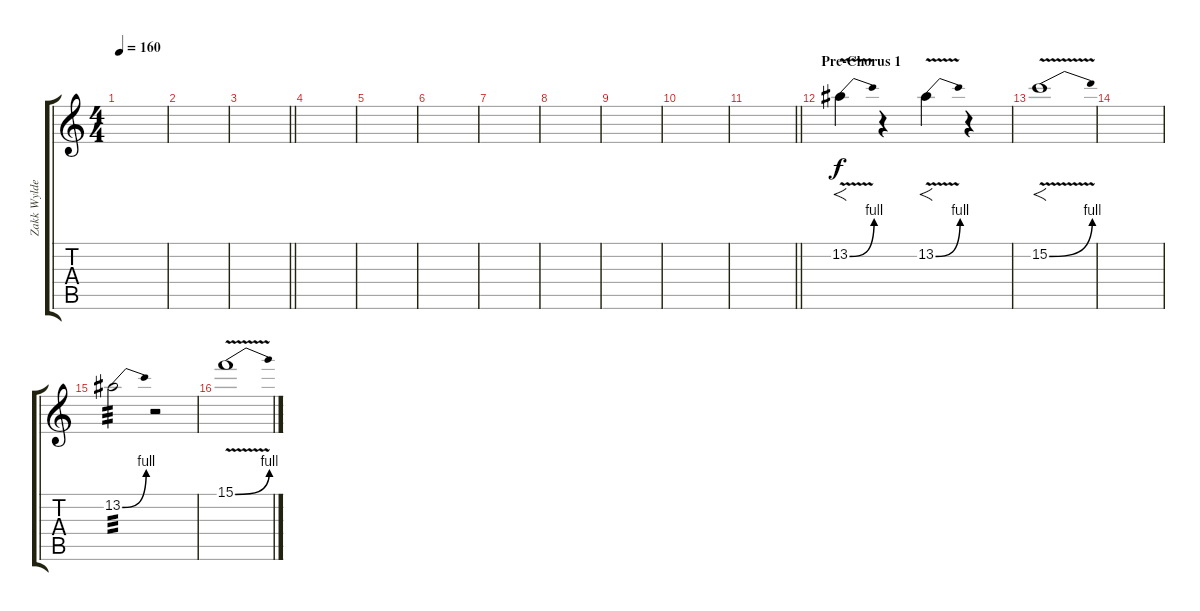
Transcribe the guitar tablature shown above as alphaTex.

\track ("Zakk Wylde - Solo Guitar" "Zakk Wylde") {instrument distortionguitar}
\staff {score tabs}
\tuning (D4 A3 F3 C3 G2 D2) {hide}
\ts (4 4)
\tempo 160
\clef g2
\ks c
|
|
\barLineRight lightlight
|
\section ("" "")
|
|
|
|
|
|
|
\barLineRight lightlight
|
\section ("" "Pre-Chorus 1")
13.2{be (bend 0 0 60 4) v}.4{f} r.4 13.2{be (bend 0 0 60 4) v}.4{f} r.4 |
15.2{be (bend 0 0 60 4) v}.1{f volume 10} |
|
13.2{be (bend 0 0 60 4)}.2{tp 3} r.2 |
15.1{be (bend 0 0 60 4) v}.1
